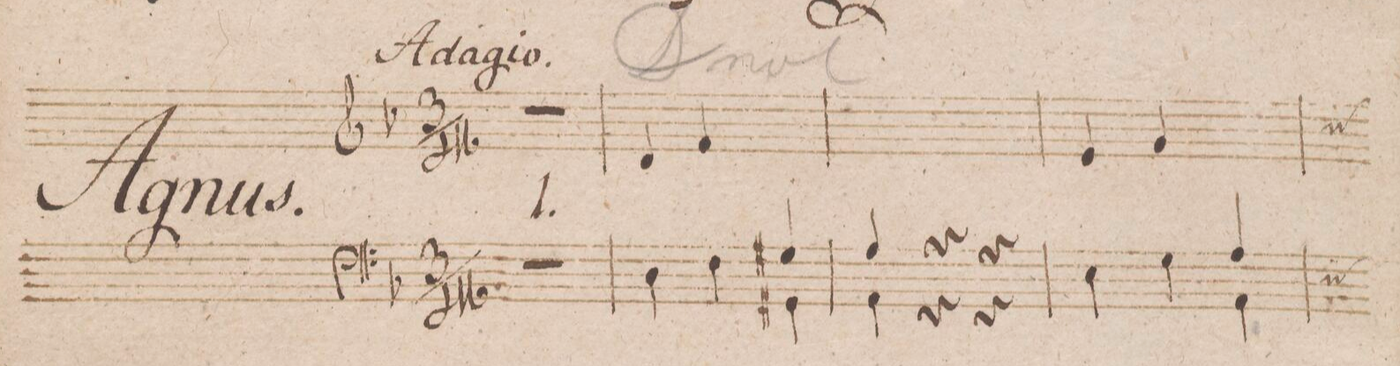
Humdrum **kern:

**kern
*I"Organo.
*clefF4
*k[b-]
*M3/4
2.r
=2
4D\
4F\
4GG#X\
=3
4AA\
4r
4r
=4
4E\
4G\
4AA\
=5
*-
